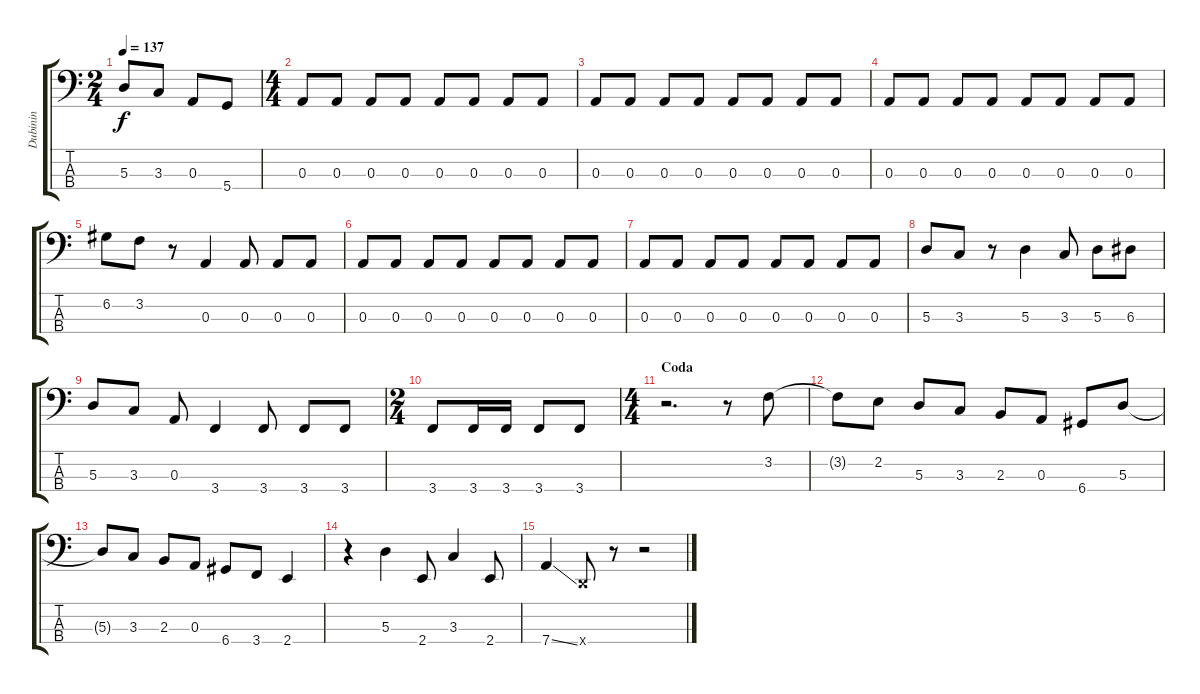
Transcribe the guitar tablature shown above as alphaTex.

\track ("Dubinin" "Dubinin") {instrument electricbassfinger}
\staff {score tabs}
\tuning (G2 D2 A1 D1) {hide}
\ts (2 4)
\tempo 137
\clef f4
\ks c
5.3.8{dy f} 3.3.8 0.3.8 5.4.8 |
\ts (4 4)
0.3.8 0.3.8 0.3.8 0.3.8 0.3.8 0.3.8 0.3.8 0.3.8 |
0.3.8 0.3.8 0.3.8 0.3.8 0.3.8 0.3.8 0.3.8 0.3.8 |
0.3.8 0.3.8 0.3.8 0.3.8 0.3.8 0.3.8 0.3.8 0.3.8 |
6.2.8 3.2.8 r.8 0.3.4 0.3.8 0.3.8 0.3.8 |
0.3.8 0.3.8 0.3.8 0.3.8 0.3.8 0.3.8 0.3.8 0.3.8 |
0.3.8 0.3.8 0.3.8 0.3.8 0.3.8 0.3.8 0.3.8 0.3.8 |
5.3.8 3.3.8 r.8 5.3.4 3.3.8 5.3.8 6.3.8 |
5.3.8 3.3.8 0.3.8 3.4.4 3.4.8 3.4.8 3.4.8 |
\ts (2 4)
3.4.8 3.4.16 3.4.16 3.4.8 3.4.8 |
\ts (4 4)
\section ("" "Coda")
r.2{d} r.8 3.2.8 |
3.2{t}.8 2.2.8 5.3.8 3.3.8 2.3.8 0.3.8 6.4.8 5.3.8 |
5.3{t}.8 3.3.8 2.3.8 0.3.8 6.4.8 3.4.8 2.4.4 |
r.4 5.3.4 2.4.8 3.3.4 2.4.8 |
7.4{ss}.4 0.4{x}.8 r.8 r.2
